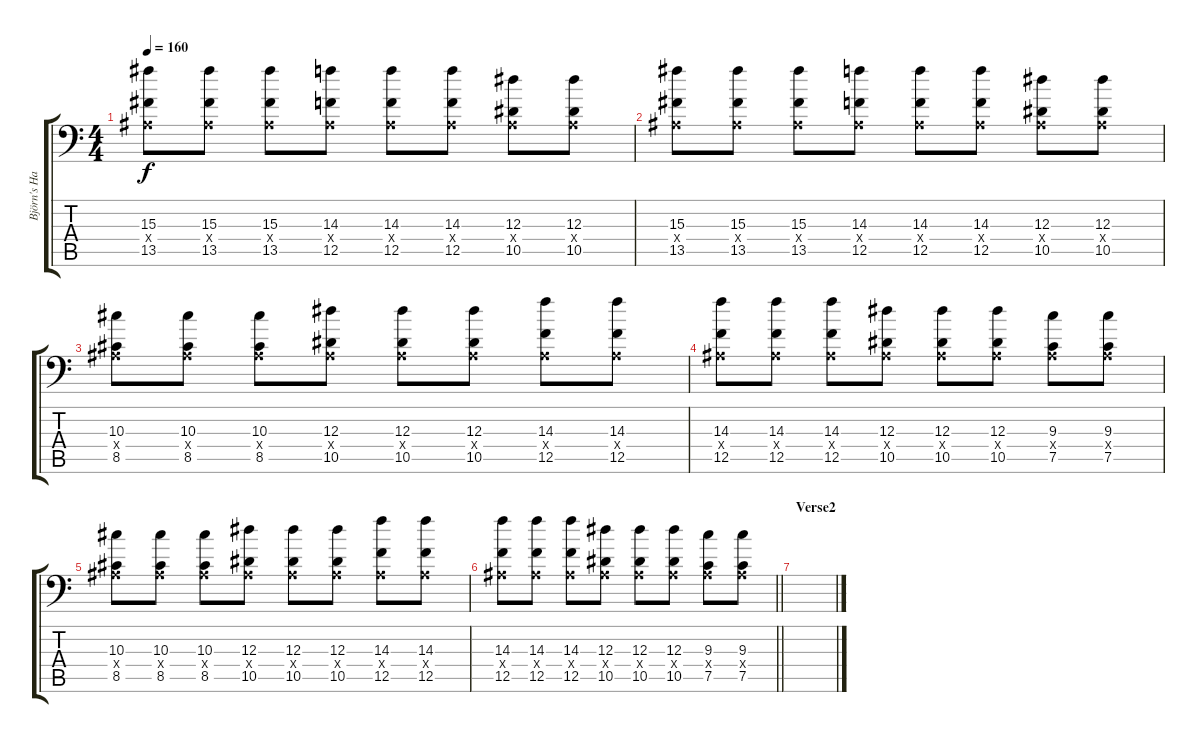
\track ("Björn's Harmonizer" "Björn's Ha") {instrument overdrivenguitar}
\staff {score tabs}
\tuning (C4 G3 Eb3 Bb2 F2 Bb1) {hide}
\ts (4 4)
\tempo 160
\clef f4
\ks c
(15.3 0.4{x} 13.5).8{dy f} (15.3 0.4{x} 13.5).8 (15.3 0.4{x} 13.5).8 (14.3 0.4{x} 12.5).8 (14.3 0.4{x} 12.5).8 (14.3 0.4{x} 12.5).8 (12.3 0.4{x} 10.5).8 (12.3 0.4{x} 10.5).8 |
(15.3 0.4{x} 13.5).8 (15.3 0.4{x} 13.5).8 (15.3 0.4{x} 13.5).8 (14.3 0.4{x} 12.5).8 (14.3 0.4{x} 12.5).8 (14.3 0.4{x} 12.5).8 (12.3 0.4{x} 10.5).8 (12.3 0.4{x} 10.5).8 |
(10.3 0.4{x} 8.5).8 (10.3 0.4{x} 8.5).8 (10.3 0.4{x} 8.5).8 (12.3 0.4{x} 10.5).8 (12.3 0.4{x} 10.5).8 (12.3 0.4{x} 10.5).8 (14.3 0.4{x} 12.5).8 (14.3 0.4{x} 12.5).8 |
(14.3 0.4{x} 12.5).8 (14.3 0.4{x} 12.5).8 (14.3 0.4{x} 12.5).8 (12.3 0.4{x} 10.5).8 (12.3 0.4{x} 10.5).8 (12.3 0.4{x} 10.5).8 (9.3 0.4{x} 7.5).8 (9.3 0.4{x} 7.5).8 |
(10.3 0.4{x} 8.5).8 (10.3 0.4{x} 8.5).8 (10.3 0.4{x} 8.5).8 (12.3 0.4{x} 10.5).8 (12.3 0.4{x} 10.5).8 (12.3 0.4{x} 10.5).8 (14.3 0.4{x} 12.5).8 (14.3 0.4{x} 12.5).8 |
\barLineRight lightlight
(14.3 0.4{x} 12.5).8 (14.3 0.4{x} 12.5).8 (14.3 0.4{x} 12.5).8 (12.3 0.4{x} 10.5).8 (12.3 0.4{x} 10.5).8 (12.3 0.4{x} 10.5).8 (9.3 0.4{x} 7.5).8 (9.3 0.4{x} 7.5).8 |
\section ("" "Verse2")
